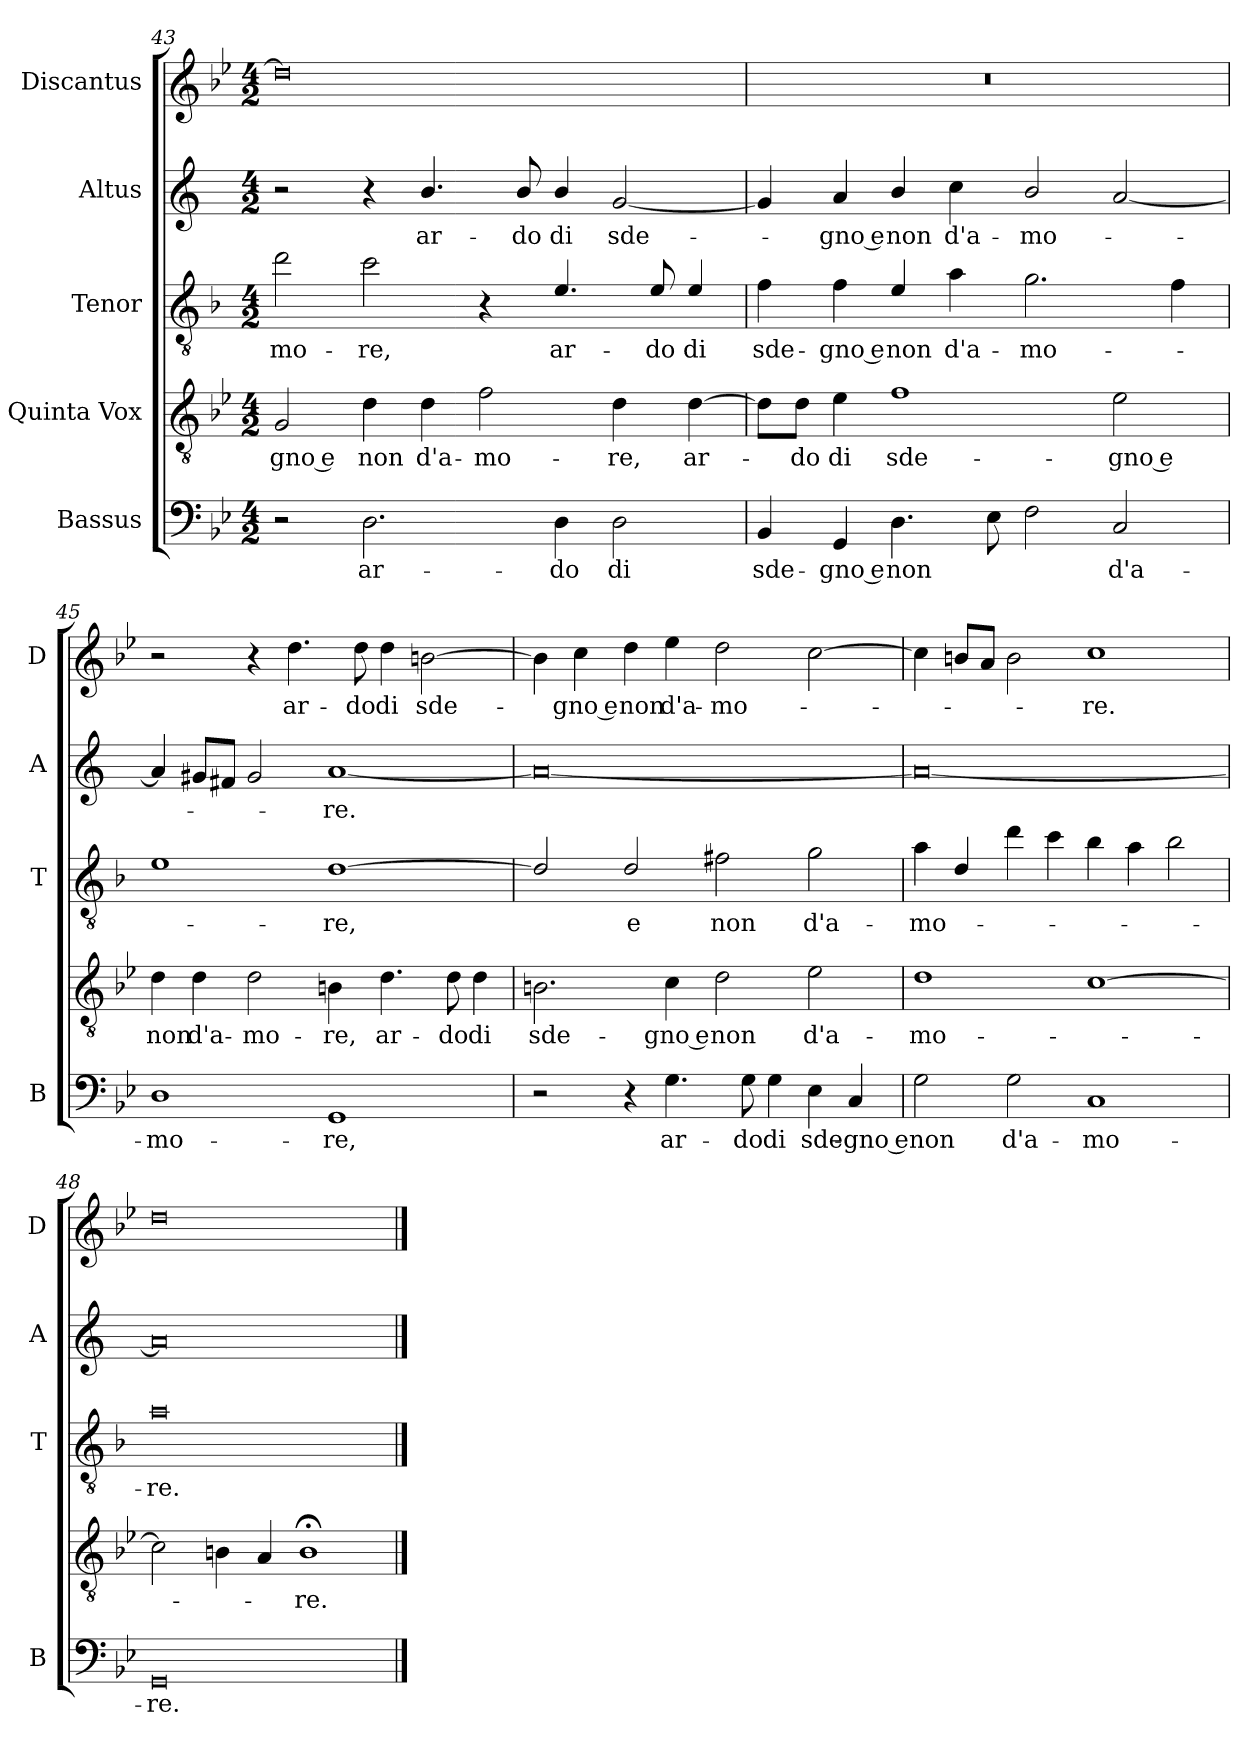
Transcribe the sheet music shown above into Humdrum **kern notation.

**kern	**text	**kern	**text	**kern	**text	**kern	**text	**kern	**text
*part5	*part5	*part4	*part4	*part3	*part3	*part2	*part2	*part1	*part1
*staff5	*staff5	*staff4	*staff4	*staff3	*staff3	*staff2	*staff2	*staff1	*staff1
*I"Bassus	*	*I"Quinta Vox	*	*I"Tenor	*	*I"Altus	*	*I"Discantus	*
*I'B	*	*	*	*I'T	*	*I'A	*	*I'D	*
*clefF4	*	*clefGv2	*	*clefGv2	*	*clefG2	*	*clefG2	*
*	*	*	*	*ITrd4c7	*	*ITrd1c2	*	*	*
*k[b-e-]	*	*k[b-e-]	*	*k[b-e-]	*	*k[b-e-]	*	*k[b-e-]	*
*B-:	*	*B-:	*	*B-:	*	*B-:	*	*B-:	*
*M4/2	*	*M4/2	*	*M4/2	*	*M4/2	*	*M4/2	*
=43	=43	=43	=43	=43	=43	=43	=43	=43	=43
!	!	!	!LO:LY:b	!	!LO:LY:b	!	!	!	!
2r	.	2G/	-gno e	2g\	-mo-	2r	.	0dd]	.
!	!LO:LY:b	!	!LO:LY:b	!	!LO:LY:b	!	!	!	!
2.D\	ar-	4d\	non	2f\	-re,	4r	.	.	.
!	!	!	!LO:LY:b	!	!	!	!LO:LY:b	!	!
.	.	4d\	d'a-	.	.	4.a/	ar-	.	.
!	!	!	!LO:LY:b	!	!	!	!	!	!
.	.	2f\	-mo-	4r	.	.	.	.	.
!	!	!	!	!	!	!	!LO:LY:b	!	!
.	.	.	.	.	.	8a/	-do	.	.
!	!LO:LY:b	!	!	!	!LO:LY:b	!	!LO:LY:b	!	!
4D\	-do	.	.	4.A/	ar-	4a/	di	.	.
!	!LO:LY:b	!	!LO:LY:b	!	!	!	!LO:LY:b	!	!
2D\	di	4d\	-re,	.	.	[2f/	sde-	.	.
!	!	!	!	!	!LO:LY:b	!	!	!	!
.	.	.	.	8A/	-do	.	.	.	.
!	!	!	!LO:LY:b	!	!LO:LY:b	!	!	!	!
.	.	[4d\	ar-	4A/	di	.	.	.	.
=44	=44	=44	=44	=44	=44	=44	=44	=44	=44
!	!LO:LY:b	!	!	!	!LO:LY:b	!	!	!	!
4BB-/	sde-	8d\L]	.	4B-\	sde-	4f/]	.	0r	.
!	!	!	!LO:LY:b	!	!	!	!	!	!
.	.	8d\J	-do	.	.	.	.	.	.
!	!LO:LY:b	!	!LO:LY:b	!	!LO:LY:b	!	!LO:LY:b	!	!
4GG/	-gno e	4e-\	di	4B-\	-gno e	4g/	-gno e	.	.
!	!LO:LY:b	!	!LO:LY:b	!	!LO:LY:b	!	!LO:LY:b	!	!
4.D\	non	1f	sde-	4A/	non	4a/	non	.	.
!	!	!	!	!	!LO:LY:b	!	!LO:LY:b	!	!
.	.	.	.	4d\	d'a-	4b-\	d'a-	.	.
8E-\	.	.	.	.	.	.	.	.	.
!	!	!	!	!	!LO:LY:b	!	!LO:LY:b	!	!
2F\	.	.	.	2.c\	-mo-	2a/	-mo-	.	.
!	!LO:LY:b	!	!LO:LY:b	!	!	!	!	!	!
2C/	d'a-	2e-\	-gno e	.	.	[2g/	.	.	.
.	.	.	.	4B-\	.	.	.	.	.
!!LO:LB:g=z
=45	=45	=45	=45	=45	=45	=45	=45	=45	=45
!	!LO:LY:b	!	!LO:LY:b	!	!	!	!	!	!
1D	-mo-	4d\	non	1A	.	4g/]	.	2r	.
!	!	!	!LO:LY:b	!	!	!	!	!	!
.	.	4d\	d'a-	.	.	8f#X/L	.	.	.
.	.	.	.	.	.	8en/J	.	.	.
!	!	!	!LO:LY:b	!	!	!	!	!	!
.	.	2d\	-mo-	.	.	2f#/	.	4r	.
!	!	!	!	!	!	!	!	!	!LO:LY:b
.	.	.	.	.	.	.	.	4.dd\	ar-
!	!LO:LY:b	!	!LO:LY:b	!	!LO:LY:b	!	!LO:LY:b	!	!
1GG	-re,	4Bn\	-re,	[1G	-re,	[1g	-re.	.	.
!	!	!	!	!	!	!	!	!	!LO:LY:b
.	.	.	.	.	.	.	.	8dd\	-do
!	!	!	!LO:LY:b	!	!	!	!	!	!LO:LY:b
.	.	4.d\	ar-	.	.	.	.	4dd\	di
!	!	!	!	!	!	!	!	!	!LO:LY:b
.	.	.	.	.	.	.	.	[2bn\	sde-
!	!	!	!LO:LY:b	!	!	!	!	!	!
.	.	8d\	-do	.	.	.	.	.	.
!	!	!	!LO:LY:b	!	!	!	!	!	!
.	.	4d\	di	.	.	.	.	.	.
=46	=46	=46	=46	=46	=46	=46	=46	=46	=46
!	!	!	!LO:LY:b	!	!	!	!	!	!
2r	.	2.Bn\	sde-	2G/]	.	0g_	.	4b\]	.
!	!	!	!	!	!	!	!	!	!LO:LY:b
.	.	.	.	.	.	.	.	4cc\	-gno e
!	!	!	!	!	!LO:LY:b	!	!	!	!LO:LY:b
4r	.	.	.	2G/	e	.	.	4dd\	non
!	!LO:LY:b	!	!LO:LY:b	!	!	!	!	!	!LO:LY:b
4.G\	ar-	4c\	-gno e	.	.	.	.	4ee-\	d'a-
!	!	!	!LO:LY:b	!	!LO:LY:b	!	!	!	!LO:LY:b
.	.	2d\	non	2Bn\	non	.	.	2dd\	-mo-
!	!LO:LY:b	!	!	!	!	!	!	!	!
8G\	-do	.	.	.	.	.	.	.	.
!	!LO:LY:b	!	!	!	!	!	!	!	!
4G\	di	.	.	.	.	.	.	.	.
!	!LO:LY:b	!	!LO:LY:b	!	!LO:LY:b	!	!	!	!
4E-\	sde-	2e-\	d'a-	2c\	d'a-	.	.	[2cc\	.
!	!LO:LY:b	!	!	!	!	!	!	!	!
4C/	-gno e	.	.	.	.	.	.	.	.
=47	=47	=47	=47	=47	=47	=47	=47	=47	=47
!	!LO:LY:b	!	!LO:LY:b	!	!LO:LY:b	!	!	!	!
2G\	non	1d	-mo-	4d\	-mo-	0g_	.	4cc\]	.
.	.	.	.	4G/	.	.	.	8bn/L	.
.	.	.	.	.	.	.	.	8a/J	.
!	!LO:LY:b	!	!	!	!	!	!	!	!
2G\	d'a-	.	.	4g\	.	.	.	2b\	.
.	.	.	.	4f\	.	.	.	.	.
!	!LO:LY:b	!	!	!	!	!	!	!	!LO:LY:b
1C	-mo-	[1c	.	4e-\	.	.	.	1cc	-re.
.	.	.	.	4d\	.	.	.	.	.
.	.	.	.	2e-\	.	.	.	.	.
=48	=48	=48	=48	=48	=48	=48	=48	=48	=48
!	!LO:LY:b	!	!	!	!LO:LY:b	!	!	!	!
0GG	-re.	2c\]	.	0d	-re.	0g]	.	0dd	.
.	.	4Bn\	.	.	.	.	.	.	.
.	.	4A/	.	.	.	.	.	.	.
!	!	!	!LO:LY:b	!	!	!	!	!	!
.	.	1B;<	-re.	.	.	.	.	.	.
==	==	==	==	==	==	==	==	==	==
*-	*-	*-	*-	*-	*-	*-	*-	*-	*-
